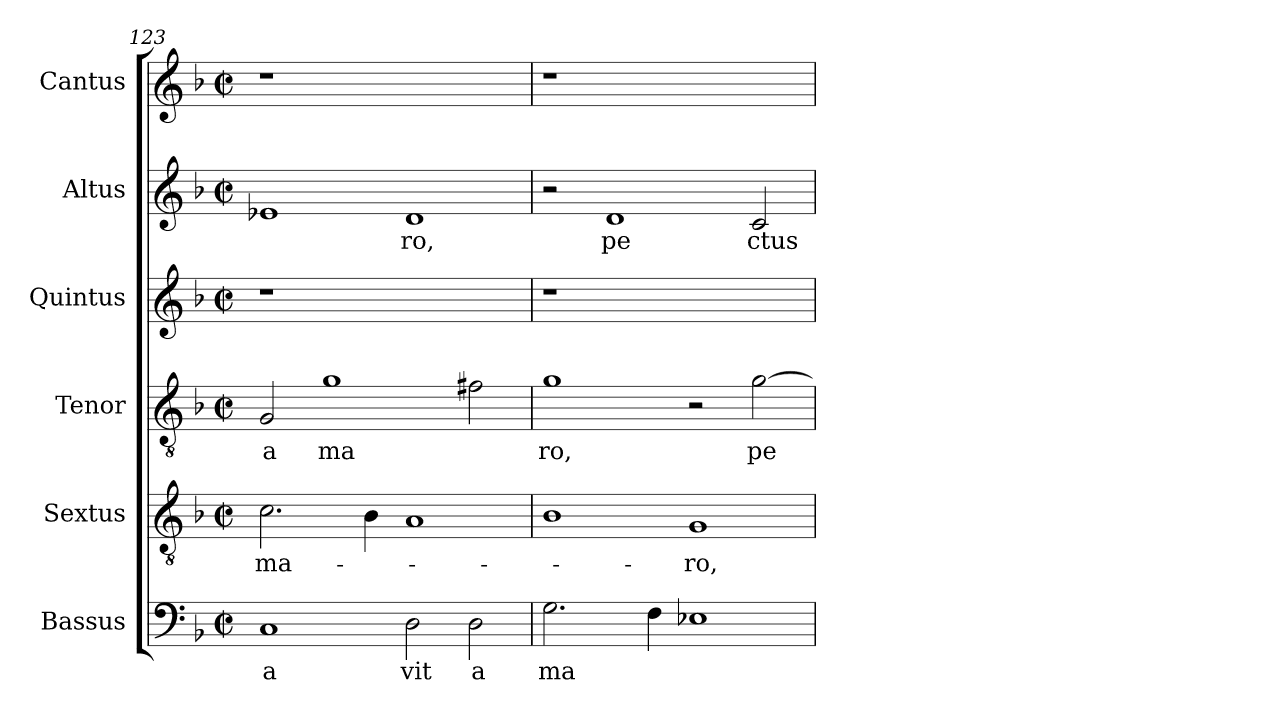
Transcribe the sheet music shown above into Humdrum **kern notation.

**kern	**text	**kern	**text	**kern	**text	**kern	**kern	**text	**kern
*part6	*part6	*part5	*part5	*part4	*part4	*part3	*part2	*part2	*part1
*staff6	*staff6	*staff5	*staff5	*staff4	*staff4	*staff3	*staff2	*staff2	*staff1
*I"Bassus	*	*I"Sextus	*	*I"Tenor	*	*I"Quintus	*I"Altus	*	*I"Cantus
*I'Bassus	*	*I'Sextus	*	*I'Tenor	*	*I'Quintus	*I'Altus	*	*I'Cantus
*clefF4	*	*clefGv2	*	*clefGv2	*	*clefG2	*clefG2	*	*clefG2
*k[b-]	*	*k[b-]	*	*k[b-]	*	*k[b-]	*k[b-]	*	*k[b-]
*F:	*	*F:	*	*F:	*	*F:	*F:	*	*F:
*M2/2	*	*M2/2	*	*M2/2	*	*M2/2	*M2/2	*	*M2/2
*met(c|)	*	*met(c|)	*	*met(c|)	*	*met(c|)	*met(c|)	*	*met(c|)
=123	=123	=123	=123	=123	=123	=123	=123	=123	=123
!	!LO:LY:b:cj	!	!LO:LY:b	!	!LO:LY:b:cj	!	!	!	!
1C	a	2.c\	-ma-	2G/	a	1r	1e-X	.	1r
!	!	!	!	!	!LO:LY:b:cj	!	!	!	!
.	.	.	.	1g	ma	.	.	.	.
.	.	4B-\	.	.	.	.	.	.	.
!	!LO:LY:b:cj	!	!	!	!	!	!	!LO:LY:b:cj	!
2D\	vit	1A	.	.	.	1ryy	1d	ro,	1ryy
!	!LO:LY:b:cj	!	!	!	!	!	!	!	!
2D\	a	.	.	2f#\	.	.	.	.	.
=124	=124	=124	=124	=124	=124	=124	=124	=124	=124
!	!LO:LY:b	!	!	!	!LO:LY:b:cj	!	!	!	!
2.G\	ma	1B-	.	1g	ro,	1r	2r	.	1r
!	!	!	!	!	!	!	!	!LO:LY:b:cj	!
.	.	.	.	.	.	.	1d	pe	.
4F\	.	.	.	.	.	.	.	.	.
!	!	!	!LO:LY:b:cj	!	!	!	!	!	!
1E-X	.	1G	-ro,	2r	.	1ryy	.	.	1ryy
!	!	!	!	!	!LO:LY:b:cj	!	!	!LO:LY:b:cj	!
.	.	.	.	[>2g\	pe	.	2c/	ctus	.
=	=	=	=	=	=	=	=	=	=
*-	*-	*-	*-	*-	*-	*-	*-	*-	*-
